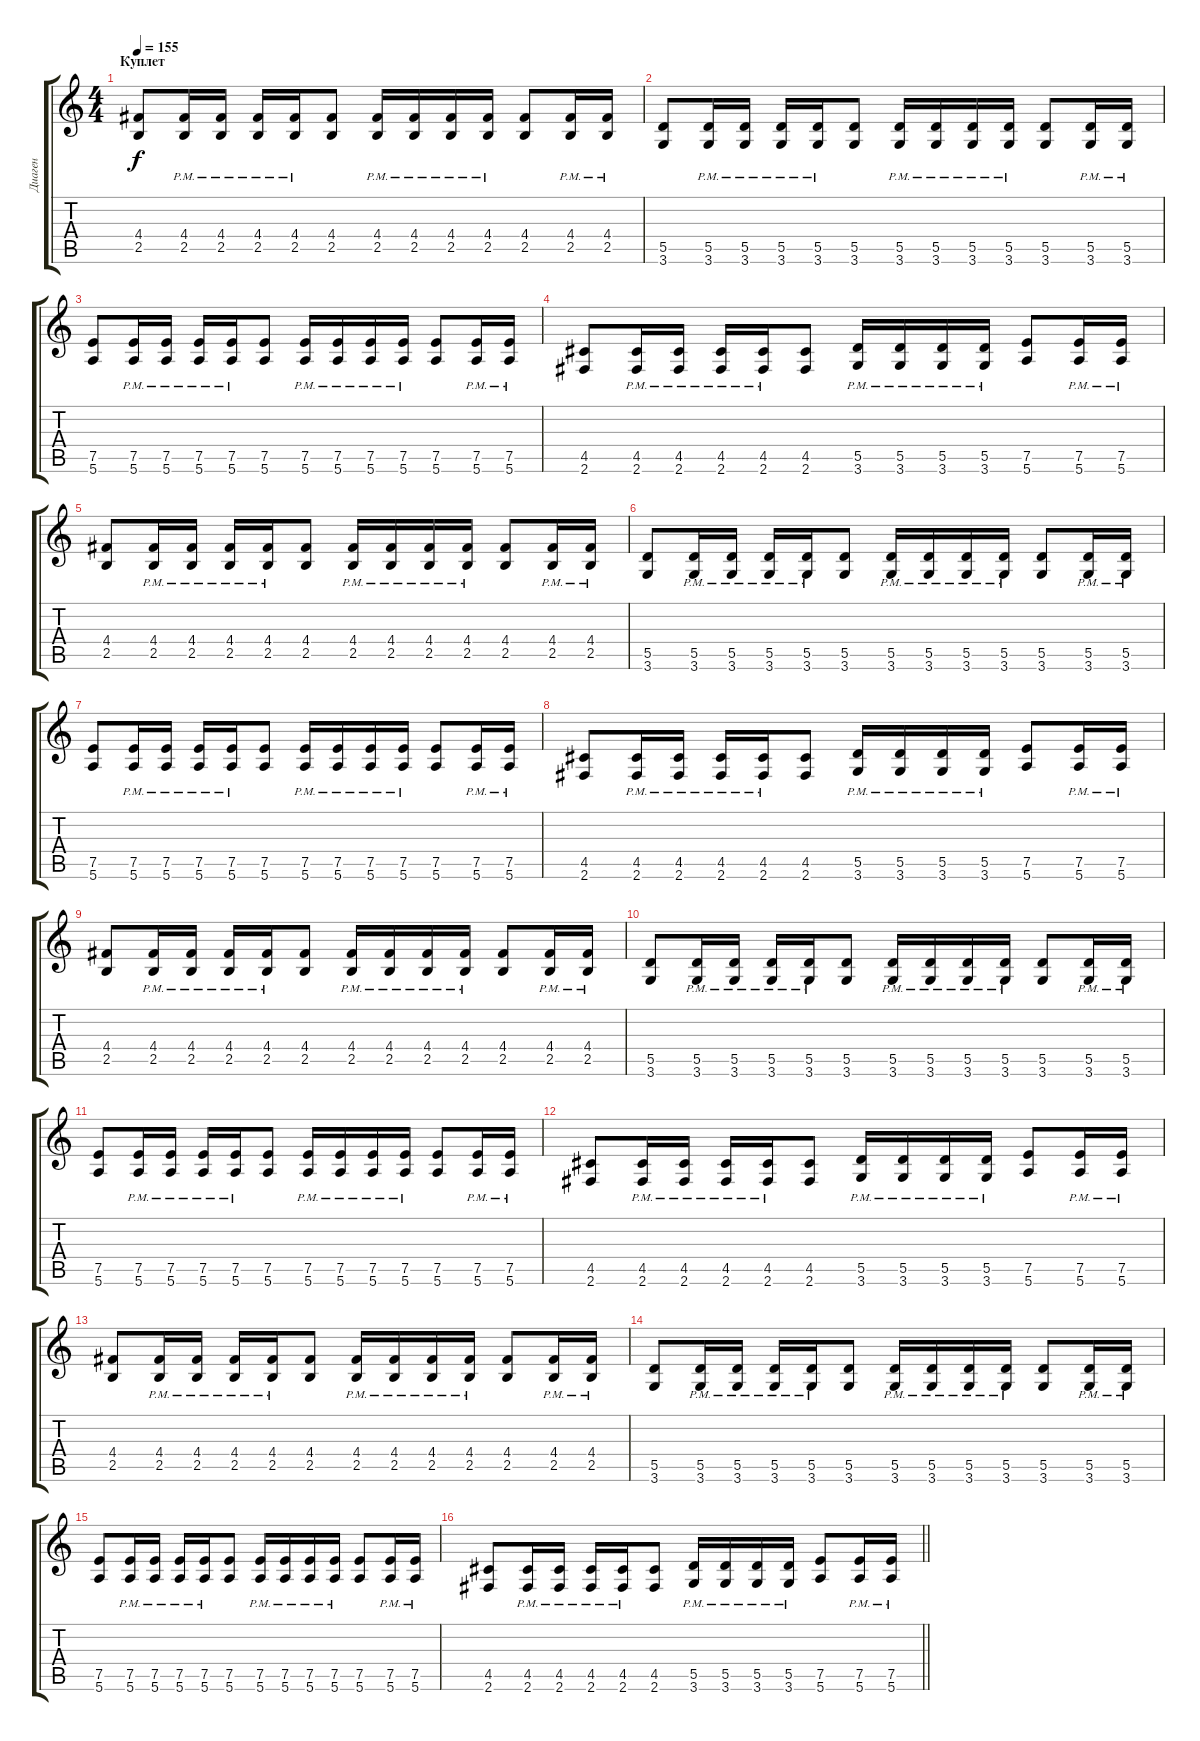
\track ("Диаген" "Диаген") {instrument overdrivenguitar}
\staff {score tabs}
\tuning (E4 B3 G3 D3 A2 E2) {hide}
\ts (4 4)
\section ("" "Куплет")
\tempo 155
\clef g2
\ks c
(4.4 2.5).8{dy f} (4.4{pm} 2.5{pm}).16 (4.4{pm} 2.5{pm}).16 (4.4{pm} 2.5{pm}).16 (4.4{pm} 2.5{pm}).16 (4.4 2.5).8 (4.4{pm} 2.5{pm}).16 (4.4{pm} 2.5{pm}).16 (4.4{pm} 2.5{pm}).16 (4.4{pm} 2.5{pm}).16 (4.4 2.5).8 (4.4{pm} 2.5{pm}).16 (4.4{pm} 2.5{pm}).16 |
(5.5 3.6).8 (5.5{pm} 3.6{pm}).16 (5.5{pm} 3.6{pm}).16 (5.5{pm} 3.6{pm}).16 (5.5{pm} 3.6{pm}).16 (5.5 3.6).8 (5.5{pm} 3.6{pm}).16 (5.5{pm} 3.6{pm}).16 (5.5{pm} 3.6{pm}).16 (5.5{pm} 3.6{pm}).16 (5.5 3.6).8 (5.5{pm} 3.6{pm}).16 (5.5{pm} 3.6{pm}).16 |
(7.5 5.6).8 (7.5{pm} 5.6{pm}).16 (7.5{pm} 5.6{pm}).16 (7.5{pm} 5.6{pm}).16 (7.5{pm} 5.6{pm}).16 (7.5 5.6).8 (7.5{pm} 5.6{pm}).16 (7.5{pm} 5.6{pm}).16 (7.5{pm} 5.6{pm}).16 (7.5{pm} 5.6{pm}).16 (7.5 5.6).8 (7.5{pm} 5.6{pm}).16 (7.5{pm} 5.6{pm}).16 |
(4.5 2.6).8 (4.5{pm} 2.6{pm}).16 (4.5{pm} 2.6{pm}).16 (4.5{pm} 2.6{pm}).16 (4.5{pm} 2.6{pm}).16 (4.5 2.6).8 (5.5{pm} 3.6{pm}).16 (5.5{pm} 3.6{pm}).16 (5.5{pm} 3.6{pm}).16 (5.5{pm} 3.6{pm}).16 (7.5 5.6).8 (7.5{pm} 5.6{pm}).16 (7.5{pm} 5.6{pm}).16 |
(4.4 2.5).8 (4.4{pm} 2.5{pm}).16 (4.4{pm} 2.5{pm}).16 (4.4{pm} 2.5{pm}).16 (4.4{pm} 2.5{pm}).16 (4.4 2.5).8 (4.4{pm} 2.5{pm}).16 (4.4{pm} 2.5{pm}).16 (4.4{pm} 2.5{pm}).16 (4.4{pm} 2.5{pm}).16 (4.4 2.5).8 (4.4{pm} 2.5{pm}).16 (4.4{pm} 2.5{pm}).16 |
(5.5 3.6).8 (5.5{pm} 3.6{pm}).16 (5.5{pm} 3.6{pm}).16 (5.5{pm} 3.6{pm}).16 (5.5{pm} 3.6{pm}).16 (5.5 3.6).8 (5.5{pm} 3.6{pm}).16 (5.5{pm} 3.6{pm}).16 (5.5{pm} 3.6{pm}).16 (5.5{pm} 3.6{pm}).16 (5.5 3.6).8 (5.5{pm} 3.6{pm}).16 (5.5{pm} 3.6{pm}).16 |
(7.5 5.6).8 (7.5{pm} 5.6{pm}).16 (7.5{pm} 5.6{pm}).16 (7.5{pm} 5.6{pm}).16 (7.5{pm} 5.6{pm}).16 (7.5 5.6).8 (7.5{pm} 5.6{pm}).16 (7.5{pm} 5.6{pm}).16 (7.5{pm} 5.6{pm}).16 (7.5{pm} 5.6{pm}).16 (7.5 5.6).8 (7.5{pm} 5.6{pm}).16 (7.5{pm} 5.6{pm}).16 |
(4.5 2.6).8 (4.5{pm} 2.6{pm}).16 (4.5{pm} 2.6{pm}).16 (4.5{pm} 2.6{pm}).16 (4.5{pm} 2.6{pm}).16 (4.5 2.6).8 (5.5{pm} 3.6{pm}).16 (5.5{pm} 3.6{pm}).16 (5.5{pm} 3.6{pm}).16 (5.5{pm} 3.6{pm}).16 (7.5 5.6).8 (7.5{pm} 5.6{pm}).16 (7.5{pm} 5.6{pm}).16 |
(4.4 2.5).8 (4.4{pm} 2.5{pm}).16 (4.4{pm} 2.5{pm}).16 (4.4{pm} 2.5{pm}).16 (4.4{pm} 2.5{pm}).16 (4.4 2.5).8 (4.4{pm} 2.5{pm}).16 (4.4{pm} 2.5{pm}).16 (4.4{pm} 2.5{pm}).16 (4.4{pm} 2.5{pm}).16 (4.4 2.5).8 (4.4{pm} 2.5{pm}).16 (4.4{pm} 2.5{pm}).16 |
(5.5 3.6).8 (5.5{pm} 3.6{pm}).16 (5.5{pm} 3.6{pm}).16 (5.5{pm} 3.6{pm}).16 (5.5{pm} 3.6{pm}).16 (5.5 3.6).8 (5.5{pm} 3.6{pm}).16 (5.5{pm} 3.6{pm}).16 (5.5{pm} 3.6{pm}).16 (5.5{pm} 3.6{pm}).16 (5.5 3.6).8 (5.5{pm} 3.6{pm}).16 (5.5{pm} 3.6{pm}).16 |
(7.5 5.6).8 (7.5{pm} 5.6{pm}).16 (7.5{pm} 5.6{pm}).16 (7.5{pm} 5.6{pm}).16 (7.5{pm} 5.6{pm}).16 (7.5 5.6).8 (7.5{pm} 5.6{pm}).16 (7.5{pm} 5.6{pm}).16 (7.5{pm} 5.6{pm}).16 (7.5{pm} 5.6{pm}).16 (7.5 5.6).8 (7.5{pm} 5.6{pm}).16 (7.5{pm} 5.6{pm}).16 |
(4.5 2.6).8 (4.5{pm} 2.6{pm}).16 (4.5{pm} 2.6{pm}).16 (4.5{pm} 2.6{pm}).16 (4.5{pm} 2.6{pm}).16 (4.5 2.6).8 (5.5{pm} 3.6{pm}).16 (5.5{pm} 3.6{pm}).16 (5.5{pm} 3.6{pm}).16 (5.5{pm} 3.6{pm}).16 (7.5 5.6).8 (7.5{pm} 5.6{pm}).16 (7.5{pm} 5.6{pm}).16 |
(4.4 2.5).8 (4.4{pm} 2.5{pm}).16 (4.4{pm} 2.5{pm}).16 (4.4{pm} 2.5{pm}).16 (4.4{pm} 2.5{pm}).16 (4.4 2.5).8 (4.4{pm} 2.5{pm}).16 (4.4{pm} 2.5{pm}).16 (4.4{pm} 2.5{pm}).16 (4.4{pm} 2.5{pm}).16 (4.4 2.5).8 (4.4{pm} 2.5{pm}).16 (4.4{pm} 2.5{pm}).16 |
(5.5 3.6).8 (5.5{pm} 3.6{pm}).16 (5.5{pm} 3.6{pm}).16 (5.5{pm} 3.6{pm}).16 (5.5{pm} 3.6{pm}).16 (5.5 3.6).8 (5.5{pm} 3.6{pm}).16 (5.5{pm} 3.6{pm}).16 (5.5{pm} 3.6{pm}).16 (5.5{pm} 3.6{pm}).16 (5.5 3.6).8 (5.5{pm} 3.6{pm}).16 (5.5{pm} 3.6{pm}).16 |
(7.5 5.6).8 (7.5{pm} 5.6{pm}).16 (7.5{pm} 5.6{pm}).16 (7.5{pm} 5.6{pm}).16 (7.5{pm} 5.6{pm}).16 (7.5 5.6).8 (7.5{pm} 5.6{pm}).16 (7.5{pm} 5.6{pm}).16 (7.5{pm} 5.6{pm}).16 (7.5{pm} 5.6{pm}).16 (7.5 5.6).8 (7.5{pm} 5.6{pm}).16 (7.5{pm} 5.6{pm}).16 |
\barLineRight lightlight
(4.5 2.6).8 (4.5{pm} 2.6{pm}).16 (4.5{pm} 2.6{pm}).16 (4.5{pm} 2.6{pm}).16 (4.5{pm} 2.6{pm}).16 (4.5 2.6).8 (5.5{pm} 3.6{pm}).16 (5.5{pm} 3.6{pm}).16 (5.5{pm} 3.6{pm}).16 (5.5{pm} 3.6{pm}).16 (7.5 5.6).8 (7.5{pm} 5.6{pm}).16 (7.5{pm} 5.6{pm}).16
